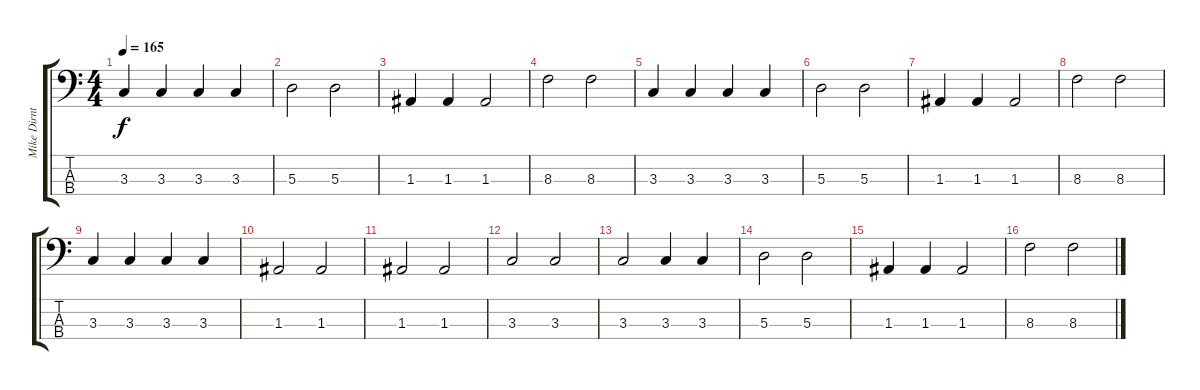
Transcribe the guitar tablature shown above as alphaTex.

\track ("Mike Dirnt - Bass" "Mike Dirnt") {instrument electricbassfinger}
\staff {score tabs}
\tuning (G2 D2 A1 E1) {hide}
\ts (4 4)
\tempo 165
\clef f4
\ks c
3.3.4{dy f} 3.3.4 3.3.4 3.3.4 |
5.3.2 5.3.2 |
1.3.4 1.3.4 1.3.2 |
8.3.2 8.3.2 |
3.3.4 3.3.4 3.3.4 3.3.4 |
5.3.2 5.3.2 |
1.3.4 1.3.4 1.3.2 |
8.3.2 8.3.2 |
3.3.4 3.3.4 3.3.4 3.3.4 |
1.3.2 1.3.2 |
1.3.2 1.3.2 |
3.3.2 3.3.2 |
3.3.2 3.3.4 3.3.4 |
5.3.2 5.3.2 |
1.3.4 1.3.4 1.3.2 |
8.3.2 8.3.2
